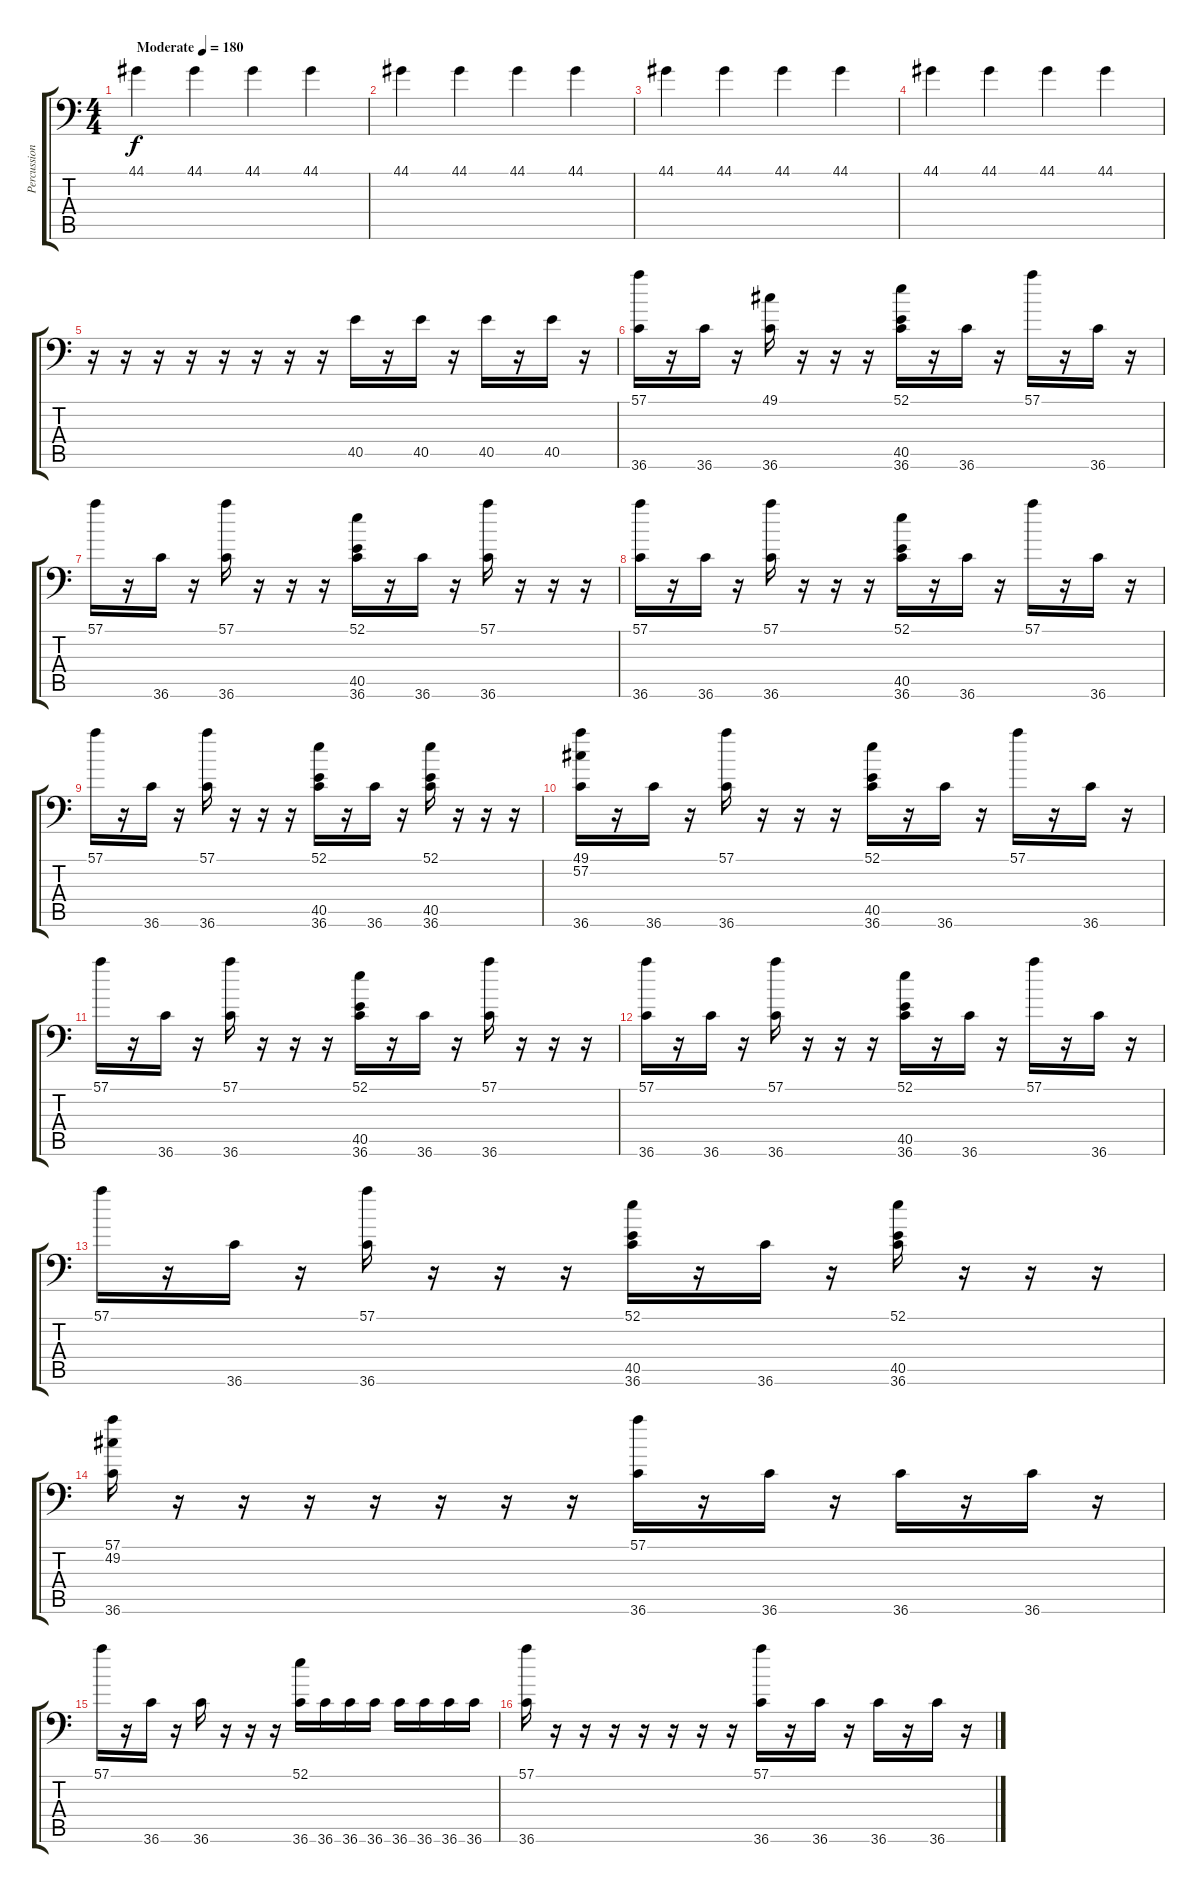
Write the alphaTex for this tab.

\track ("Percussion" "Percussion") {instrument acousticgrandpiano}
\staff {score tabs}
\tuning (C-1 C-1 C-1 C-1 C-1 C-1) {hide}
\ts (4 4)
\tempo (180 "Moderate")
\clef f4
\ks c
44.1.4{dy f instrument acousticgrandpiano} 44.1.4 44.1.4 44.1.4 |
44.1.4 44.1.4 44.1.4 44.1.4 |
44.1.4 44.1.4 44.1.4 44.1.4 |
44.1.4 44.1.4 44.1.4 44.1.4 |
r.16 r.16 r.16 r.16 r.16 r.16 r.16 r.16 40.5.16 r.16 40.5.16 r.16 40.5.16 r.16 40.5.16 r.16 |
(57.1 36.6).16 r.16 36.6.16 r.16 (49.1 36.6).16 r.16 r.16 r.16 (52.1 40.5 36.6).16 r.16 36.6.16 r.16 57.1.16 r.16 36.6.16 r.16 |
57.1.16 r.16 36.6.16 r.16 (57.1 36.6).16 r.16 r.16 r.16 (52.1 40.5 36.6).16 r.16 36.6.16 r.16 (57.1 36.6).16 r.16 r.16 r.16 |
(57.1 36.6).16 r.16 36.6.16 r.16 (57.1 36.6).16 r.16 r.16 r.16 (52.1 40.5 36.6).16 r.16 36.6.16 r.16 57.1.16 r.16 36.6.16 r.16 |
57.1.16 r.16 36.6.16 r.16 (57.1 36.6).16 r.16 r.16 r.16 (52.1 40.5 36.6).16 r.16 36.6.16 r.16 (52.1 40.5 36.6).16 r.16 r.16 r.16 |
(49.1 57.2 36.6).16 r.16 36.6.16 r.16 (57.1 36.6).16 r.16 r.16 r.16 (52.1 40.5 36.6).16 r.16 36.6.16 r.16 57.1.16 r.16 36.6.16 r.16 |
57.1.16 r.16 36.6.16 r.16 (57.1 36.6).16 r.16 r.16 r.16 (52.1 40.5 36.6).16 r.16 36.6.16 r.16 (57.1 36.6).16 r.16 r.16 r.16 |
(57.1 36.6).16 r.16 36.6.16 r.16 (57.1 36.6).16 r.16 r.16 r.16 (52.1 40.5 36.6).16 r.16 36.6.16 r.16 57.1.16 r.16 36.6.16 r.16 |
57.1.16 r.16 36.6.16 r.16 (57.1 36.6).16 r.16 r.16 r.16 (52.1 40.5 36.6).16 r.16 36.6.16 r.16 (52.1 40.5 36.6).16 r.16 r.16 r.16 |
(57.1 49.2 36.6).16 r.16 r.16 r.16 r.16 r.16 r.16 r.16 (57.1 36.6).16 r.16 36.6.16 r.16 36.6.16 r.16 36.6.16 r.16 |
57.1.16 r.16 36.6.16 r.16 36.6.16 r.16 r.16 r.16 (52.1 36.6).16 36.6.16 36.6.16 36.6.16 36.6.16 36.6.16 36.6.16 36.6.16 |
(57.1 36.6).16 r.16 r.16 r.16 r.16 r.16 r.16 r.16 (57.1 36.6).16 r.16 36.6.16 r.16 36.6.16 r.16 36.6.16 r.16
